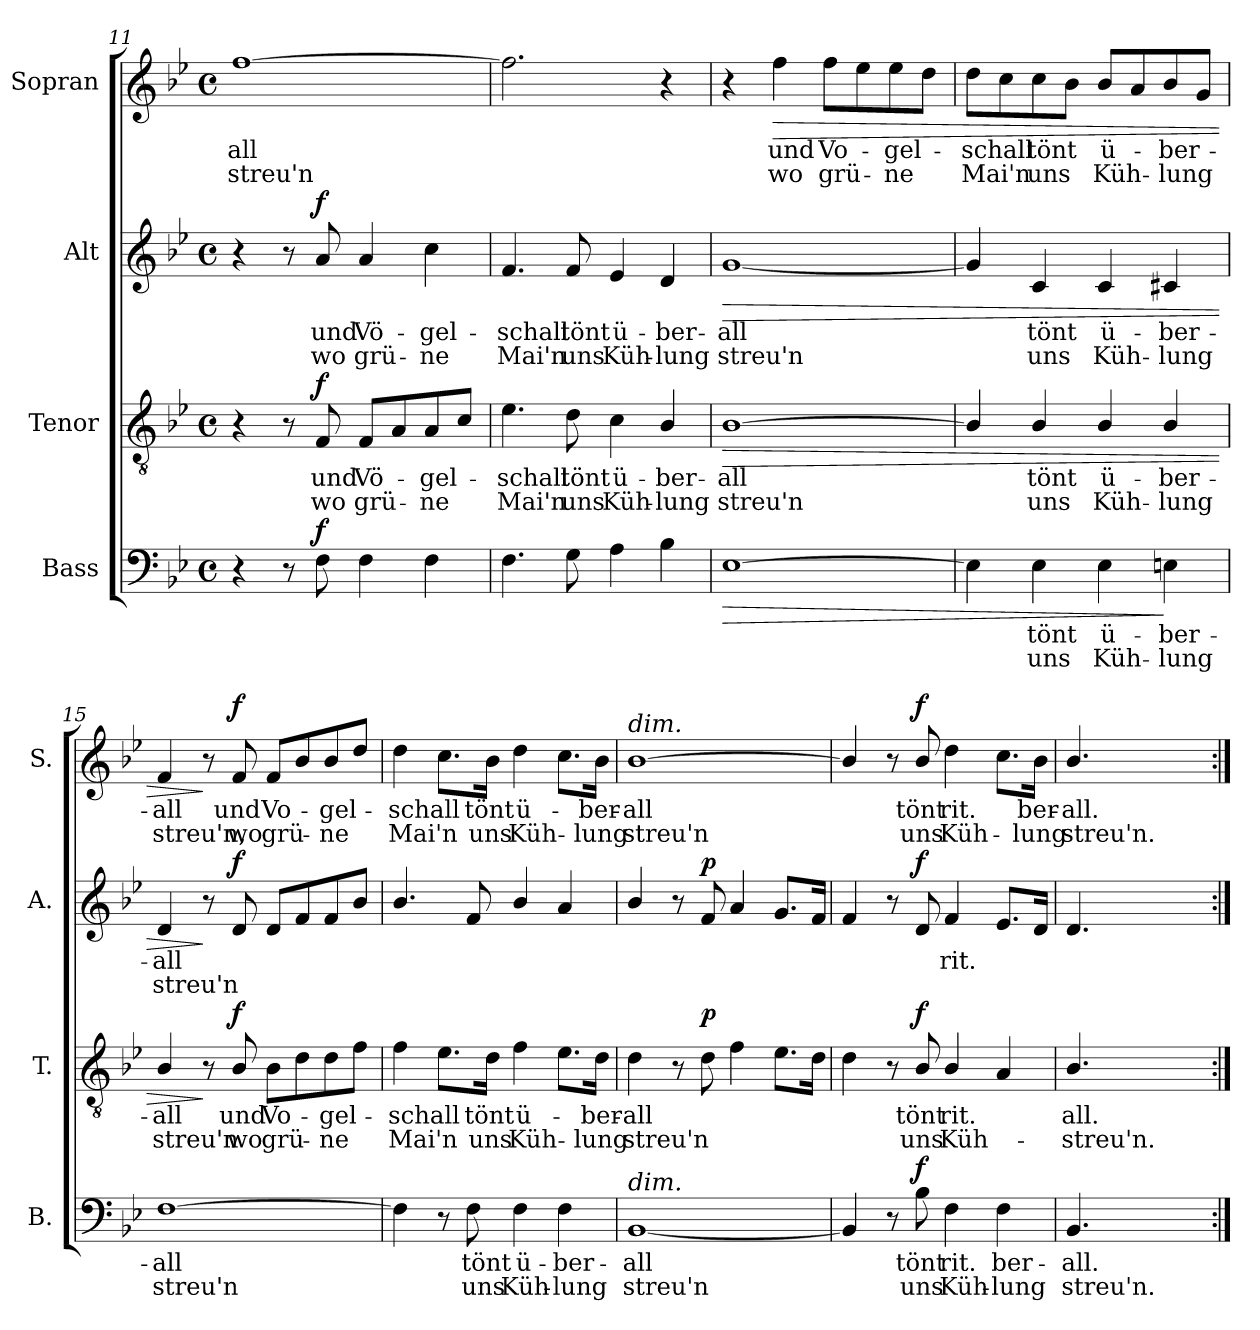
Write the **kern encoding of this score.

**kern	**text	**text	**dynam	**kern	**text	**text	**dynam	**kern	**text	**text	**dynam	**kern	**text	**text	**dynam
*part4	*part4	*part4	*part4	*part3	*part3	*part3	*part3	*part2	*part2	*part2	*part2	*part1	*part1	*part1	*part1
*staff4	*staff4	*staff4	*staff4	*staff3	*staff3	*staff3	*staff3	*staff2	*staff2	*staff2	*staff2	*staff1	*staff1	*staff1	*staff1
*I"Bass	*	*	*	*I"Tenor	*	*	*	*I"Alt	*	*	*	*I"Sopran	*	*	*
*I'B.	*	*	*	*I'T.	*	*	*	*I'A.	*	*	*	*I'S.	*	*	*
*clefF4	*	*	*	*clefGv2	*	*	*	*clefG2	*	*	*	*clefG2	*	*	*
*	*	*	*	*ITrd7c12	*	*	*	*	*	*	*	*	*	*	*
*k[b-e-]	*	*	*	*k[b-e-]	*	*	*	*k[b-e-]	*	*	*	*k[b-e-]	*	*	*
*B-:	*	*	*	*B-:	*	*	*	*B-:	*	*	*	*B-:	*	*	*
*M4/4	*	*	*	*M4/4	*	*	*	*M4/4	*	*	*	*M4/4	*	*	*
*met(c)	*	*	*	*met(c)	*	*	*	*met(c)	*	*	*	*met(c)	*	*	*
=11	=11	=11	=11	=11	=11	=11	=11	=11	=11	=11	=11	=11	=11	=11	=11
!	!	!	!	!	!	!	!	!	!	!	!	!	!LO:LY:b	!LO:LY:b	!
4r	.	.	.	4r	.	.	.	4r	.	.	.	[1ff	-all	streu'n	.
8r	.	.	.	8r	.	.	.	8r	.	.	.	.	.	.	.
!	!	!	!LO:DY:b	!	!LO:LY:b	!LO:LY:b	!LO:DY:b	!	!LO:LY:b	!LO:LY:b	!LO:DY:b	!	!	!	!
8F\	.	.	f	8FF/	und	wo	f	8a/	und	wo	f	.	.	.	.
!	!	!	!	!	!LO:LY:b	!LO:LY:b	!	!	!LO:LY:b	!LO:LY:b	!	!	!	!	!
4F\	.	.	.	8FF/L	Vö-	grü-	.	4a/	Vö-	grü-	.	.	.	.	.
.	.	.	.	8AA/	.	.	.	.	.	.	.	.	.	.	.
!	!	!	!	!	!LO:LY:b	!LO:LY:b	!	!	!LO:LY:b	!LO:LY:b	!	!	!	!	!
4F\	.	.	.	8AA/	-gel-	-ne	.	4cc\	-gel-	-ne	.	.	.	.	.
.	.	.	.	8C/J	.	.	.	.	.	.	.	.	.	.	.
=12	=12	=12	=12	=12	=12	=12	=12	=12	=12	=12	=12	=12	=12	=12	=12
!	!	!	!	!	!LO:LY:b	!LO:LY:b	!	!	!LO:LY:b	!LO:LY:b	!	!	!	!	!
4.F\	.	.	.	4.E-\	-schall	Mai'n	.	4.f/	-schall	Mai'n	.	2.ff\]	.	.	.
!	!	!	!	!	!LO:LY:b	!LO:LY:b	!	!	!LO:LY:b	!LO:LY:b	!	!	!	!	!
8G\	.	.	.	8D\	tönt	uns	.	8f/	tönt	uns	.	.	.	.	.
!	!	!	!	!	!LO:LY:b	!LO:LY:b	!	!	!LO:LY:b	!LO:LY:b	!	!	!	!	!
4A\	.	.	.	4C\	ü-	Küh-	.	4e-/	ü-	Küh-	.	.	.	.	.
!	!	!	!	!	!LO:LY:b	!LO:LY:b	!	!	!LO:LY:b	!LO:LY:b	!	!	!	!	!
4B-\	.	.	.	4BB-/	-ber-	-lung	.	4d/	-ber-	-lung	.	4r	.	.	.
!!LO:LB:g=z
=13	=13	=13	=13	=13	=13	=13	=13	=13	=13	=13	=13	=13	=13	=13	=13
!	!	!	!LO:HP:b	!	!LO:LY:b	!LO:LY:b	!LO:HP:b	!	!LO:LY:b	!LO:LY:b	!LO:HP:b	!	!	!	!
[1E-	.	.	>	[1BB-	-all	streu'n	>	[1g	-all	streu'n	>	4r	.	.	.
!	!	!	!	!	!	!	!	!	!	!	!	!	!LO:LY:b	!LO:LY:b	!LO:HP:b
.	.	.	.	.	.	.	.	.	.	.	.	4ff\	und	wo	>
!	!	!	!	!	!	!	!	!	!	!	!	!	!LO:LY:b	!LO:LY:b	!
.	.	.	.	.	.	.	.	.	.	.	.	8ff\L	Vo-	grü-	.
.	.	.	.	.	.	.	.	.	.	.	.	8ee-\	.	.	.
!	!	!	!	!	!	!	!	!	!	!	!	!	!LO:LY:b	!LO:LY:b	!
.	.	.	.	.	.	.	.	.	.	.	.	8ee-\	-gel-	-ne	.
.	.	.	.	.	.	.	.	.	.	.	.	8dd\J	.	.	.
=14	=14	=14	=14	=14	=14	=14	=14	=14	=14	=14	=14	=14	=14	=14	=14
!	!	!	!	!	!	!	!	!	!	!	!	!	!LO:LY:b	!LO:LY:b	!
4E-\]	.	.	.	4BB-/]	.	.	.	4g/]	.	.	.	8dd\L	-schall	Mai'n	.
.	.	.	.	.	.	.	.	.	.	.	.	8cc\	.	.	.
!	!LO:LY:b	!LO:LY:b	!	!	!LO:LY:b	!LO:LY:b	!	!	!LO:LY:b	!LO:LY:b	!	!	!LO:LY:b	!LO:LY:b	!
4E-\	tönt	uns	.	4BB-/	tönt	uns	.	4c/	tönt	uns	.	8cc\	tönt	uns	.
.	.	.	.	.	.	.	.	.	.	.	.	8b-\J	.	.	.
!	!LO:LY:b	!LO:LY:b	!	!	!LO:LY:b	!LO:LY:b	!	!	!LO:LY:b	!LO:LY:b	!	!	!LO:LY:b	!LO:LY:b	!
4E-\	ü-	Küh-	.	4BB-/	ü-	Küh-	.	4c/	ü-	Küh-	.	8b-/L	ü-	Küh-	.
.	.	.	.	.	.	.	.	.	.	.	.	8a/	.	.	.
!	!LO:LY:b	!LO:LY:b	!	!	!LO:LY:b	!LO:LY:b	!	!	!LO:LY:b	!LO:LY:b	!	!	!LO:LY:b	!LO:LY:b	!
4En\	-ber-	-lung	]	4BB-/	-ber-	-lung	.	4c#X/	-ber-	-lung	.	8b-/	-ber-	-lung	.
.	.	.	.	.	.	.	.	.	.	.	.	8g/J	.	.	.
=15	=15	=15	=15	=15	=15	=15	=15	=15	=15	=15	=15	=15	=15	=15	=15
!	!LO:LY:b	!LO:LY:b	!	!	!LO:LY:b	!LO:LY:b	!	!	!LO:LY:b	!LO:LY:b	!	!	!LO:LY:b	!LO:LY:b	!
[1F	-all	streu'n	.	4BB-/	-all	streu'n	.	4d/	-all	streu'n	.	4f/	-all	streu'n,	.
.	.	.	.	8r	.	.	]	8r	.	.	]	8r	.	.	]
!	!	!	!	!	!LO:LY:b	!LO:LY:b	!LO:DY:b	!	!	!	!LO:DY:b	!	!LO:LY:b	!LO:LY:b	!LO:DY:b
.	.	.	.	8BB-/	und	wo	f	8d/	.	.	f	8f/	und	wo	f
!	!	!	!	!	!LO:LY:b	!LO:LY:b	!	!	!	!	!	!	!LO:LY:b	!LO:LY:b	!
.	.	.	.	8BB-\L	Vo-	grü-	.	8d/L	.	.	.	8f/L	Vo-	grü-	.
.	.	.	.	8D\	.	.	.	8f/	.	.	.	8b-/	.	.	.
!	!	!	!	!	!LO:LY:b	!LO:LY:b	!	!	!	!	!	!	!LO:LY:b	!LO:LY:b	!
.	.	.	.	8D\	-gel-	-ne	.	8f/	.	.	.	8b-/	-gel-	-ne	.
.	.	.	.	8F\J	.	.	.	8b-/J	.	.	.	8dd/J	.	.	.
=16	=16	=16	=16	=16	=16	=16	=16	=16	=16	=16	=16	=16	=16	=16	=16
!	!	!	!	!	!LO:LY:b	!LO:LY:b	!	!	!	!	!	!	!LO:LY:b	!LO:LY:b	!
4F\]	.	.	.	4F\	-schall	Mai'n	.	4.b-/	.	.	.	4dd\	-schall	Mai'n	.
8r	.	.	.	8.E-\L	.	.	.	.	.	.	.	8.cc\L	.	.	.
!	!LO:LY:b	!LO:LY:b	!	!	!	!	!	!	!	!	!	!	!	!	!
8F\	tönt	uns	.	.	.	.	.	8f/	.	.	.	.	.	.	.
!	!	!	!	!	!LO:LY:b	!LO:LY:b	!	!	!	!	!	!	!LO:LY:b	!LO:LY:b	!
.	.	.	.	16D\Jk	tönt	uns	.	.	.	.	.	16b-\Jk	tönt	uns	.
!	!LO:LY:b	!LO:LY:b	!	!	!LO:LY:b	!LO:LY:b	!	!	!	!	!	!	!LO:LY:b	!LO:LY:b	!
4F\	ü-	Küh-	.	4F\	ü-	Küh-	.	4b-/	.	.	.	4dd\	ü-	Küh-	.
!	!LO:LY:b	!LO:LY:b	!	!	!	!	!	!	!	!	!	!	!	!	!
4F\	-ber-	-lung	.	8.E-\L	.	.	.	4a/	.	.	.	8.cc\L	.	.	.
!	!	!	!	!	!LO:LY:b	!LO:LY:b	!	!	!	!	!	!	!LO:LY:b	!LO:LY:b	!
.	.	.	.	16D\Jk	-ber-	-lung	.	.	.	.	.	16b-\Jk	-ber-	-lung	.
=17	=17	=17	=17	=17	=17	=17	=17	=17	=17	=17	=17	=17	=17	=17	=17
!	!	!	!	!	!	!	!	!	!	!	!	!LO:TX:a:i:t=dim.	!	!	!
!LO:TX:a:i:t=dim.	!	!	!	!	!	!	!	!	!	!	!	!	!	!	!
!	!LO:LY:b	!LO:LY:b	!	!	!LO:LY:b	!LO:LY:b	!	!	!	!	!	!	!LO:LY:b	!LO:LY:b	!
[1BB-	-all	streu'n	.	4D\	-all	streu'n	.	4b-/	.	.	.	[1b-	-all	streu'n	.
.	.	.	.	8r	.	.	.	8r	.	.	.	.	.	.	.
!	!	!	!	!	!	!	!LO:DY:b	!	!	!	!LO:DY:b	!	!	!	!
.	.	.	.	8D\	.	.	p	8f/	.	.	p	.	.	.	.
.	.	.	.	4F\	.	.	.	4a/	.	.	.	.	.	.	.
.	.	.	.	8.E-\L	.	.	.	8.g/L	.	.	.	.	.	.	.
.	.	.	.	16D\Jk	.	.	.	16f/Jk	.	.	.	.	.	.	.
=18	=18	=18	=18	=18	=18	=18	=18	=18	=18	=18	=18	=18	=18	=18	=18
4BB-/]	.	.	.	4D\	.	.	.	4f/	.	.	.	4b-/]	.	.	.
8r	.	.	.	8r	.	.	.	8r	.	.	.	8r	.	.	.
!	!LO:LY:b	!LO:LY:b	!LO:DY:b	!	!LO:LY:b	!LO:LY:b	!LO:DY:b	!	!	!	!LO:DY:b	!	!LO:LY:b	!LO:LY:b	!LO:DY:b
8B-\	tönt	uns	f	8BB-/	tönt	uns	f	8d/	.	.	f	8b-/	tönt	uns	f
!	!LO:LY:b	!LO:LY:b	!	!	!LO:LY:b	!LO:LY:b	!	!	!LO:LY:b	!	!	!	!LO:LY:b	!LO:LY:b	!
4F\	rit.	Küh-	.	4BB-/	rit.	Küh-	.	4f/	rit.	.	.	4dd\	rit.	Küh-	.
!	!LO:LY:b	!LO:LY:b	!	!	!	!	!	!	!	!	!	!	!	!	!
4F\	-ber-	-lung	.	4AA/	.	.	.	8.e-/L	.	.	.	8.cc\L	.	.	.
!	!	!	!	!	!	!	!	!	!	!	!	!	!LO:LY:b	!LO:LY:b	!
.	.	.	.	.	.	.	.	16d/Jk	.	.	.	16b-\Jk	-ber-	-lung	.
=19	=19	=19	=19	=19	=19	=19	=19	=19	=19	=19	=19	=19	=19	=19	=19
!	!LO:LY:b	!LO:LY:b	!	!	!LO:LY:b	!LO:LY:b	!	!	!	!	!	!	!LO:LY:b	!LO:LY:b	!
4.BB-/	-all.	streu'n.	.	4.BB-/	-all.	streu'n.	.	4.d/	.	.	.	4.b-/	-all.	streu'n.	.
2ryy	.	.	.	2ryy	.	.	.	2ryy	.	.	.	2ryy	.	.	.
8ryy	.	.	.	8ryy	.	.	.	8ryy	.	.	.	8ryy	.	.	.
=:|!	=:|!	=:|!	=:|!	=:|!	=:|!	=:|!	=:|!	=:|!	=:|!	=:|!	=:|!	=:|!	=:|!	=:|!	=:|!
*-	*-	*-	*-	*-	*-	*-	*-	*-	*-	*-	*-	*-	*-	*-	*-
